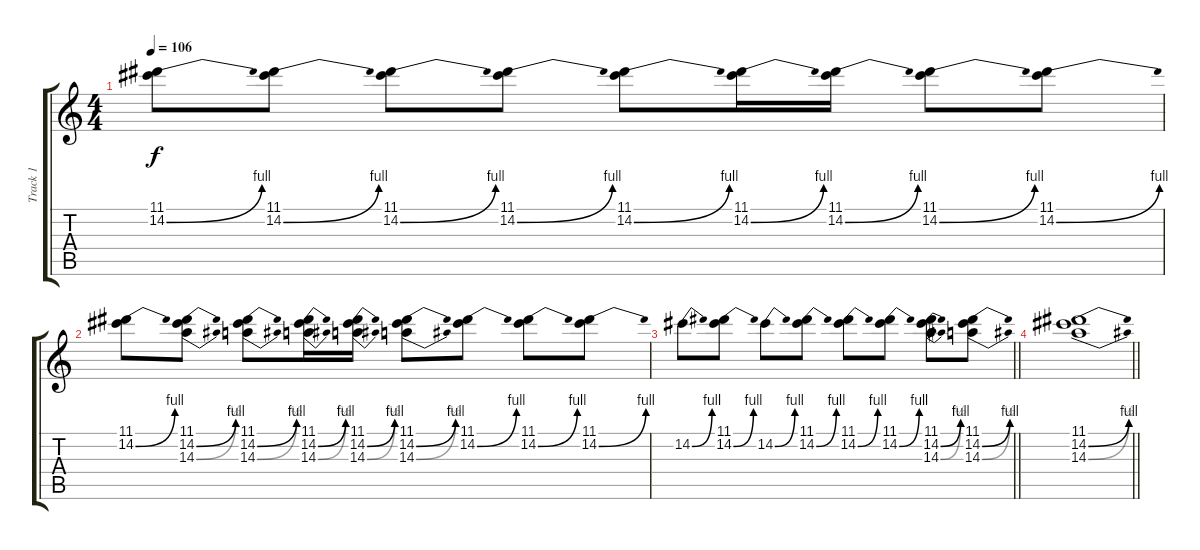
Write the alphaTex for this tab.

\track ("Track 1" "Track 1") {instrument distortionguitar}
\staff {score tabs}
\tuning (E4 B3 G3 D3 A2 E2) {hide}
\ts (4 4)
\tempo 106
\clef g2
\ks c
(11.1 14.2{be (bend 0 0 60 4)}).8{dy f} (11.1 14.2{be (bend 0 0 60 4)}).8 (11.1 14.2{be (bend 0 0 60 4)}).8 (11.1 14.2{be (bend 0 0 60 4)}).8 (11.1 14.2{be (bend 0 0 60 4)}).8 (11.1 14.2{be (bend 0 0 60 4)}).16 (11.1 14.2{be (bend 0 0 60 4)}).16 (11.1 14.2{be (bend 0 0 60 4)}).8 (11.1 14.2{be (bend 0 0 60 4)}).8 |
(11.1 14.2{be (bend 0 0 60 4)}).8 (11.1 14.2{be (bend 0 0 60 4)} 14.3{be (bend 0 0 60 2)}).8 (11.1 14.2{be (bend 0 0 60 4)} 14.3{be (bend 0 0 60 2)}).8 (11.1 14.2{be (bend 0 0 60 4)} 14.3{be (bend 0 0 60 2)}).16 (11.1 14.2{be (bend 0 0 60 4)} 14.3{be (bend 0 0 60 2)}).16 (11.1 14.2{be (bend 0 0 60 4)} 14.3{be (bend 0 0 60 2)}).8 (11.1 14.2{be (bend 0 0 60 4)}).8 (11.1 14.2{be (bend 0 0 60 4)}).8 (11.1 14.2{be (bend 0 0 60 4)}).8 |
\barLineRight lightlight
14.2{be (bend 0 0 60 4)}.8 (11.1 14.2{be (bend 0 0 60 4)}).8 14.2{be (bend 0 0 60 4)}.8 (11.1 14.2{be (bend 0 0 60 4)}).8 (11.1 14.2{be (bend 0 0 60 4)}).8 (11.1 14.2{be (bend 0 0 60 4)}).8 (11.1 14.2{be (bend 0 0 60 4)} 14.3{be (bend 0 0 60 2)}).8 (11.1 14.2{be (bend 0 0 60 4)} 14.3{be (bend 0 0 60 2)}).8 |
\barLineRight lightlight
(11.1 14.2{be (bend 0 0 60 4)} 14.3{be (bend 0 0 60 2)}).1
